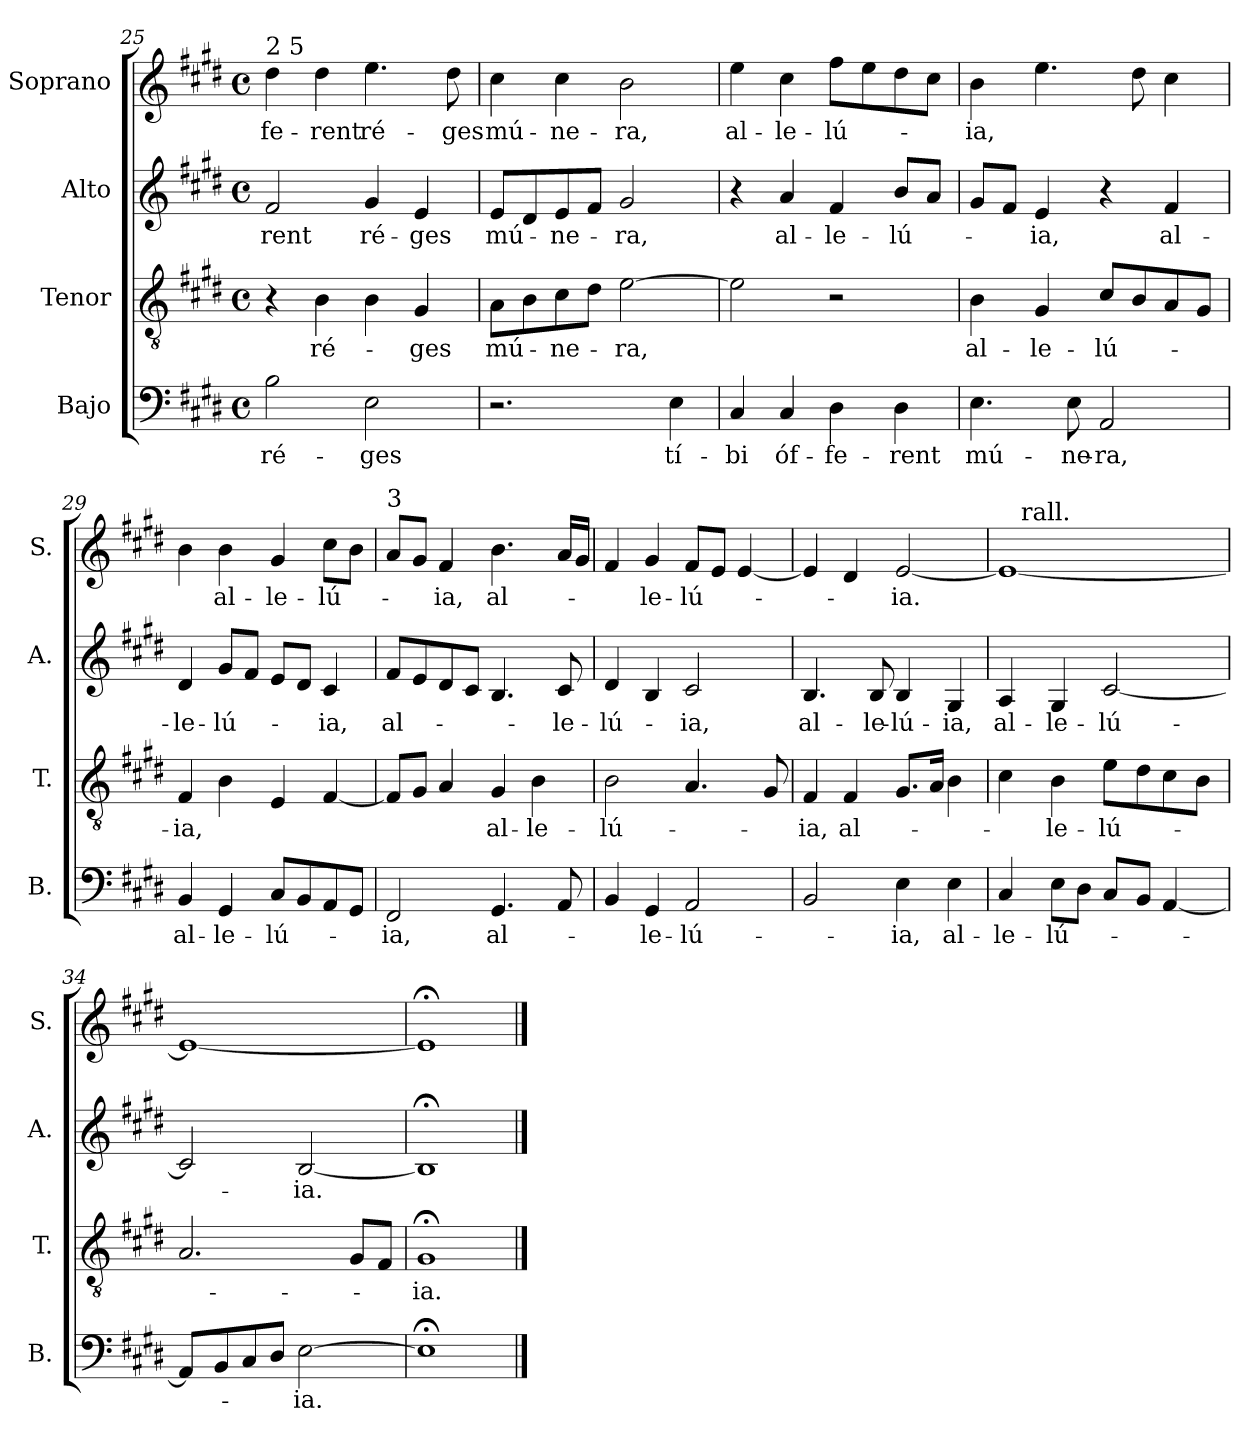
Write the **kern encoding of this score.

**kern	**text	**kern	**text	**kern	**text	**kern	**text
*part4	*part4	*part3	*part3	*part2	*part2	*part1	*part1
*staff4	*staff4	*staff3	*staff3	*staff2	*staff2	*staff1	*staff1
*I"Bajo	*	*I"Tenor	*	*I"Alto	*	*I"Soprano	*
*I'B.	*	*I'T.	*	*I'A.	*	*I'S.	*
!!LO:PB:g=z
*clefF4	*	*clefGv2	*	*clefG2	*	*clefG2	*
*k[f#c#g#d#]	*	*k[f#c#g#d#]	*	*k[f#c#g#d#]	*	*k[f#c#g#d#]	*
*E:	*	*E:	*	*E:	*	*E:	*
*M4/4	*	*M4/4	*	*M4/4	*	*M4/4	*
*met(c)	*	*met(c)	*	*met(c)	*	*met(c)	*
=25	=25	=25	=25	=25	=25	=25	=25
!	!	!	!	!	!	!LO:TX:a:t=2 5	!
!	!LO:LY:b	!	!	!	!LO:LY:b	!	!LO:LY:b
2B\	ré-	4r	.	2f#/	-rent	4dd#\	-fe-
!	!	!	!LO:LY:b	!	!	!	!LO:LY:b
.	.	4B\	ré-	.	.	4dd#\	-rent
!	!LO:LY:b	!	!	!	!LO:LY:b	!	!LO:LY:b
2E\	-ges	4B\	.	4g#/	ré-	4.ee\	ré-
!	!	!	!LO:LY:b	!	!LO:LY:b	!	!
.	.	4G#/	-ges	4e/	-ges	.	.
!	!	!	!	!	!	!	!LO:LY:b:rj
.	.	.	.	.	.	8dd#\	-ges
=26	=26	=26	=26	=26	=26	=26	=26
!	!	!	!LO:LY:b	!	!LO:LY:b	!	!LO:LY:b
2.r	.	8A\L	mú-	8e/L	mú-	4cc#\	mú-
.	.	8B\	.	8d#/	.	.	.
!	!	!	!LO:LY:b	!	!LO:LY:b	!	!LO:LY:b
.	.	8c#\	-ne-	8e/	-ne-	4cc#\	-ne-
.	.	8d#\J	.	8f#/J	.	.	.
!	!	!	!LO:LY:b	!	!LO:LY:b	!	!LO:LY:b
.	.	[>2e\	-ra,	2g#/	-ra,	2b\	-ra,
!	!LO:LY:b	!	!	!	!	!	!
4E\	tí-	.	.	.	.	.	.
=27	=27	=27	=27	=27	=27	=27	=27
!	!LO:LY:b	!	!	!	!	!	!LO:LY:b
4C#/	-bi	2e\]	.	4r	.	4ee\	al-
!	!LO:LY:b	!	!	!	!LO:LY:b	!	!LO:LY:b
4C#/	óf-	.	.	4a/	al-	4cc#\	-le-
!	!LO:LY:b	!	!	!	!LO:LY:b	!	!LO:LY:b
4D#\	-fe-	2r	.	4f#/	-le-	8ff#\L	-lú-
.	.	.	.	.	.	8ee\	.
!	!LO:LY:b	!	!	!	!LO:LY:b	!	!
4D#\	-rent	.	.	8b/L	-lú-	8dd#\	.
.	.	.	.	8a/J	.	8cc#\J	.
=28	=28	=28	=28	=28	=28	=28	=28
!	!LO:LY:b	!	!LO:LY:b	!	!	!	!LO:LY:b
4.E\	mú-	4B\	al-	8g#/L	.	4b\	-ia,
.	.	.	.	8f#/J	.	.	.
!	!	!	!LO:LY:b	!	!LO:LY:b	!	!
.	.	4G#/	-le-	4e/	-ia,	4.ee\	.
!	!LO:LY:b	!	!	!	!	!	!
8E\	-ne-	.	.	.	.	.	.
!	!LO:LY:b:rj	!	!LO:LY:b	!	!	!	!
2AA/	-ra,	8c#/L	-lú-	4r	.	.	.
.	.	8B/	.	.	.	8dd#\	.
!	!	!	!	!	!LO:LY:b	!	!
.	.	8A/	.	4f#/	al-	4cc#\	.
.	.	8G#/J	.	.	.	.	.
=29	=29	=29	=29	=29	=29	=29	=29
!	!LO:LY:b	!	!LO:LY:b	!	!LO:LY:b	!	!
4BB/	al-	4F#/	-ia,	4d#/	-le-	4b\	.
!	!LO:LY:b	!	!	!	!LO:LY:b	!	!LO:LY:b
4GG#/	-le-	4B\	.	8g#/L	-lú-	4b\	al-
.	.	.	.	8f#/J	.	.	.
!	!LO:LY:b	!	!	!	!	!	!LO:LY:b
8C#/L	-lú-	4E/	.	8e/L	.	4g#/	-le-
8BB/	.	.	.	8d#/J	.	.	.
!	!	!	!	!	!LO:LY:b	!	!LO:LY:b
8AA/	.	[<4F#/	.	4c#/	-ia,	8cc#\L	-lú-
8GG#/J	.	.	.	.	.	8b\J	.
!!LO:LB:g=z
=30	=30	=30	=30	=30	=30	=30	=30
!	!	!	!	!	!	!LO:TX:a:t=3	!
!	!LO:LY:b	!	!	!	!LO:LY:b	!	!
2FF#/	-ia,	8F#/L]	.	8f#/L	al-	8a/L	.
.	.	8G#/J	.	8e/	.	8g#/J	.
!	!	!	!	!	!	!	!LO:LY:b
.	.	4A/	.	8d#/	.	4f#/	-ia,
.	.	.	.	8c#/J	.	.	.
!	!LO:LY:b	!	!LO:LY:b	!	!	!	!LO:LY:b
4.GG#/	al-	4G#/	al-	4.B/	.	4.b\	al-
!	!	!	!LO:LY:b:rj	!	!	!	!
.	.	4B\	-le-	.	.	.	.
!	!	!	!	!	!LO:LY:b	!	!
8AA/	.	.	.	8c#/	-le-	16a/LL	.
.	.	.	.	.	.	16g#/JJ	.
=31	=31	=31	=31	=31	=31	=31	=31
!	!	!	!LO:LY:b	!	!LO:LY:b	!	!
4BB/	.	2B\	-lú-	4d#/	-lú-	4f#/	.
!	!LO:LY:b	!	!	!	!	!	!LO:LY:b
4GG#/	-le-	.	.	4B/	.	4g#/	-le-
!	!LO:LY:b:rj	!	!	!	!LO:LY:b	!	!LO:LY:b:rj
2AA/	-lú-	4.A/	.	2c#/	-ia,	8f#/L	-lú-
.	.	.	.	.	.	8e/J	.
.	.	.	.	.	.	[<4e/	.
.	.	8G#/	.	.	.	.	.
=32	=32	=32	=32	=32	=32	=32	=32
!	!	!	!LO:LY:b	!	!LO:LY:b	!	!
2BB/	.	4F#/	-ia,	4.B/	al-	4e/]	.
!	!	!	!LO:LY:b	!	!	!	!
.	.	4F#/	al-	.	.	4d#/	.
!	!	!	!	!	!LO:LY:b	!	!
.	.	.	.	8B/	-le-	.	.
!	!LO:LY:b	!	!	!	!LO:LY:b:rj	!	!LO:LY:b
4E\	-ia,	8.G#/L	.	4B/	-lú-	[<2e/	-ia.
.	.	16A/Jk	.	.	.	.	.
!	!LO:LY:b	!	!	!	!LO:LY:b	!	!
4E\	al-	4B\	.	4G#/	-ia,	.	.
=33	=33	=33	=33	=33	=33	=33	=33
!	!LO:LY:b	!	!	!	!LO:LY:b	!	!
*	*	*	*	*	*	*^	*
4C#/	-le-	4c#\	.	4A/	al-	1e_	16.ryy	.
!	!	!	!	!	!	!	!LO:TX:a:t=rall.	!
.	.	.	.	.	.	.	2ryy	.
!	!LO:LY:b:rj	!	!LO:LY:b	!	!LO:LY:b:rj	!	!	!
8E\L	-lú-	4B\	-le-	4G#/	-le-	.	.	.
8D#\J	.	.	.	.	.	.	.	.
!	!	!	!LO:LY:b	!	!LO:LY:b	!	!	!
8C#/L	.	8e\L	-lú-	[<2c#/	-lú-	.	.	.
.	.	.	.	.	.	.	4ryy	.
8BB/J	.	8d#\	.	.	.	.	.	.
[<4AA/	.	8c#\	.	.	.	.	.	.
.	.	.	.	.	.	.	8ryy	.
.	.	8B\J	.	.	.	.	.	.
.	.	.	.	.	.	.	32ryy	.
*	*	*	*	*	*	*v	*v	*
=34	=34	=34	=34	=34	=34	=34	=34
*	*	*	*	*^	*	*	*
8AA/L]	.	2.A/	.	2c#/]	32ryy	.	1e_	.
.	.	.	.	.	2ryy	.	.	.
8BB/	.	.	.	.	.	.	.	.
8C#/	.	.	.	.	.	.	.	.
8D#/J	.	.	.	.	.	.	.	.
!	!LO:LY:b	!	!	!	!	!LO:LY:b	!	!
[>2E\	-ia.	.	.	[<2B/	.	-ia.	.	.
.	.	.	.	.	4...ryy	.	.	.
.	.	8G#/L	.	.	.	.	.	.
.	.	8F#/J	.	.	.	.	.	.
=35	=35	=35	=35	=35	=35	=35	=35	=35
!	!	!	!LO:LY:b	!	!	!	!	!
*	*	*	*	*v	*v	*	*	*
1E;<]	.	1G#;<	-ia.	1B;<]	.	1e;<]	.
==	==	==	==	==	==	==	==
*-	*-	*-	*-	*-	*-	*-	*-
